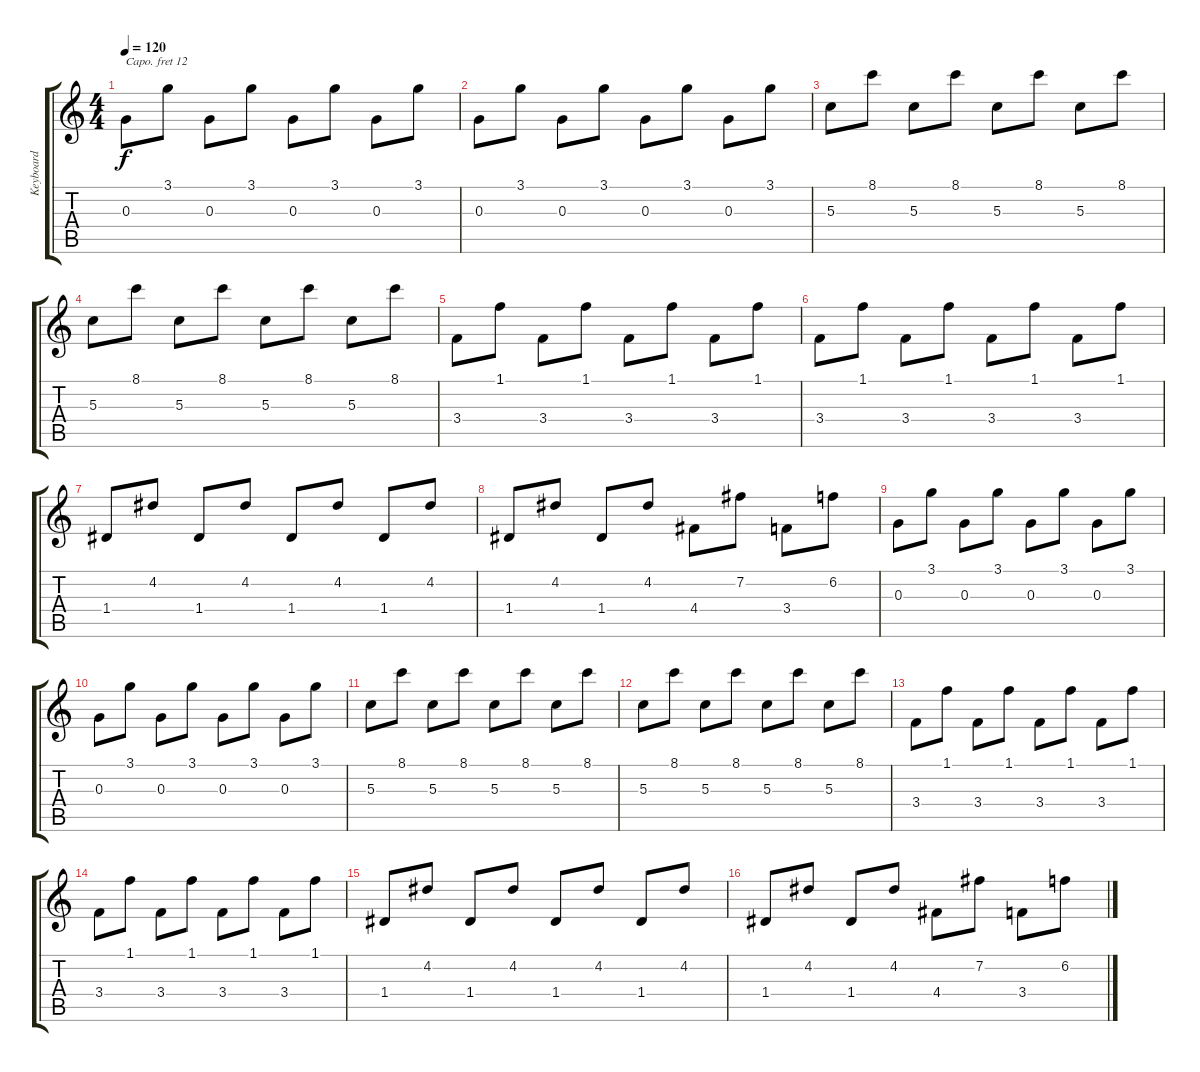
\track ("Keyboard" "Keyboard") {instrument rockorgan}
\staff {score tabs}
\capo 12
\tuning (E4 B3 G3 D3 A2 E2) {hide}
\ts (4 4)
\tempo 120
\clef g2
\ks c
0.3.8{dy f instrument rockorgan} 3.1.8 0.3.8 3.1.8 0.3.8 3.1.8 0.3.8 3.1.8 |
0.3.8 3.1.8 0.3.8 3.1.8 0.3.8 3.1.8 0.3.8 3.1.8 |
5.3.8 8.1.8 5.3.8 8.1.8 5.3.8 8.1.8 5.3.8 8.1.8 |
5.3.8 8.1.8 5.3.8 8.1.8 5.3.8 8.1.8 5.3.8 8.1.8 |
3.4.8 1.1.8 3.4.8 1.1.8 3.4.8 1.1.8 3.4.8 1.1.8 |
3.4.8 1.1.8 3.4.8 1.1.8 3.4.8 1.1.8 3.4.8 1.1.8 |
1.4.8 4.2.8 1.4.8 4.2.8 1.4.8 4.2.8 1.4.8 4.2.8 |
1.4.8 4.2.8 1.4.8 4.2.8 4.4.8 7.2.8 3.4.8 6.2.8 |
0.3.8 3.1.8 0.3.8 3.1.8 0.3.8 3.1.8 0.3.8 3.1.8 |
0.3.8 3.1.8 0.3.8 3.1.8 0.3.8 3.1.8 0.3.8 3.1.8 |
5.3.8 8.1.8 5.3.8 8.1.8 5.3.8 8.1.8 5.3.8 8.1.8 |
5.3.8 8.1.8 5.3.8 8.1.8 5.3.8 8.1.8 5.3.8 8.1.8 |
3.4.8 1.1.8 3.4.8 1.1.8 3.4.8 1.1.8 3.4.8 1.1.8 |
3.4.8 1.1.8 3.4.8 1.1.8 3.4.8 1.1.8 3.4.8 1.1.8 |
1.4.8 4.2.8 1.4.8 4.2.8 1.4.8 4.2.8 1.4.8 4.2.8 |
1.4.8 4.2.8 1.4.8 4.2.8 4.4.8 7.2.8 3.4.8 6.2.8
